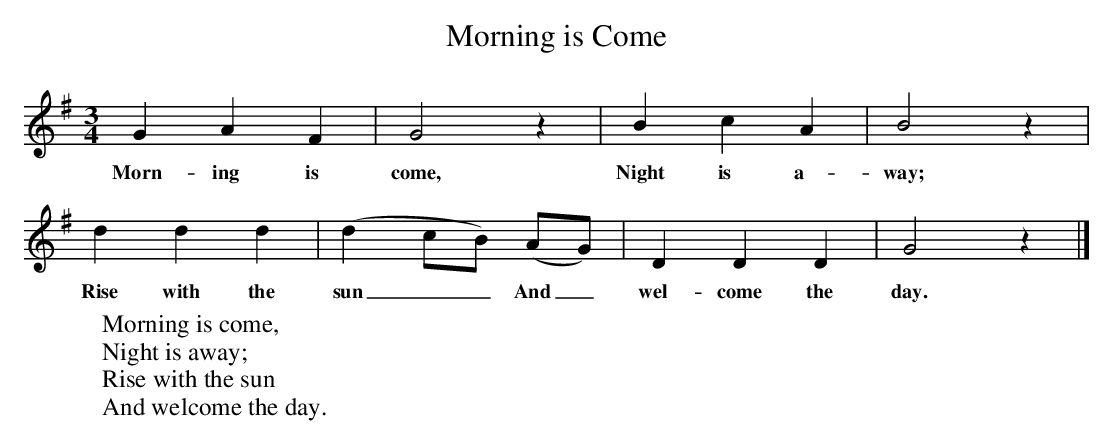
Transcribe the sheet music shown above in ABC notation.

X:1
T:Morning is Come
M:3/4     %Meter
L:1/8     %
K:G
G2 A2 F2 |G4 z2 |B2 c2 A2 |B4 z2 |
w:Morn-ing is come, Night is a-way;
d2 d2 d2 |(d2cB) (AG) |D2 D2 D2 |G4 z2 |]
w:Rise with the sun__ And_ wel-come the day.
W:Morning is come,
W:Night is away;
W:Rise with the sun
W:And welcome the day.
